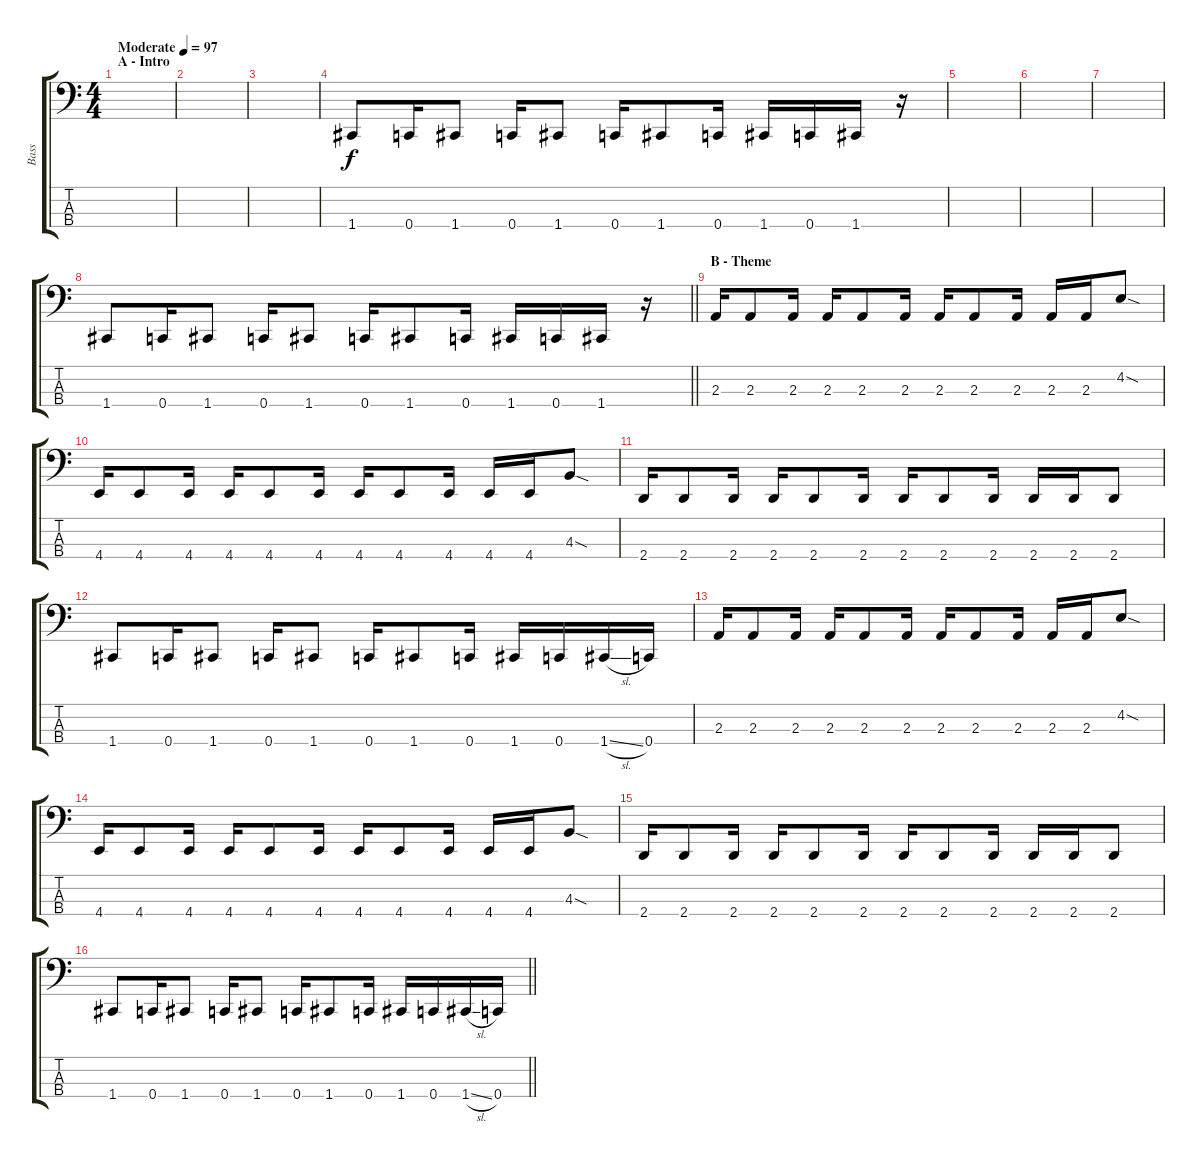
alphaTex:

\track ("Bass" "Bass") {instrument electricbassfinger}
\staff {score tabs}
\tuning (F2 C2 G1 C1) {hide}
\ts (4 4)
\section ("" "A - Intro")
\tempo (97 "Moderate")
\clef f4
\ks c
|
|
|
1.4.8 0.4.16 1.4.8 0.4.16 1.4.8 0.4.16 1.4.8 0.4.16 1.4.16 0.4.16 1.4.16 r.16 |
|
|
|
\barLineRight lightlight
1.4.8 0.4.16 1.4.8 0.4.16 1.4.8 0.4.16 1.4.8 0.4.16 1.4.16 0.4.16 1.4.16 r.16 |
\section ("" "B - Theme")
2.3.16 2.3.8 2.3.16 2.3.16 2.3.8 2.3.16 2.3.16 2.3.8 2.3.16 2.3.16 2.3.16 4.2{sod}.8 |
4.4.16 4.4.8 4.4.16 4.4.16 4.4.8 4.4.16 4.4.16 4.4.8 4.4.16 4.4.16 4.4.16 4.3{sod}.8 |
2.4.16 2.4.8 2.4.16 2.4.16 2.4.8 2.4.16 2.4.16 2.4.8 2.4.16 2.4.16 2.4.16 2.4.8 |
1.4.8 0.4.16 1.4.8 0.4.16 1.4.8 0.4.16 1.4.8 0.4.16 1.4.16 0.4.16 1.4{sl}.16 0.4.16 |
2.3.16 2.3.8 2.3.16 2.3.16 2.3.8 2.3.16 2.3.16 2.3.8 2.3.16 2.3.16 2.3.16 4.2{sod}.8 |
4.4.16 4.4.8 4.4.16 4.4.16 4.4.8 4.4.16 4.4.16 4.4.8 4.4.16 4.4.16 4.4.16 4.3{sod}.8 |
2.4.16 2.4.8 2.4.16 2.4.16 2.4.8 2.4.16 2.4.16 2.4.8 2.4.16 2.4.16 2.4.16 2.4.8 |
\barLineRight lightlight
1.4.8 0.4.16 1.4.8 0.4.16 1.4.8 0.4.16 1.4.8 0.4.16 1.4.16 0.4.16 1.4{sl}.16 0.4.16
